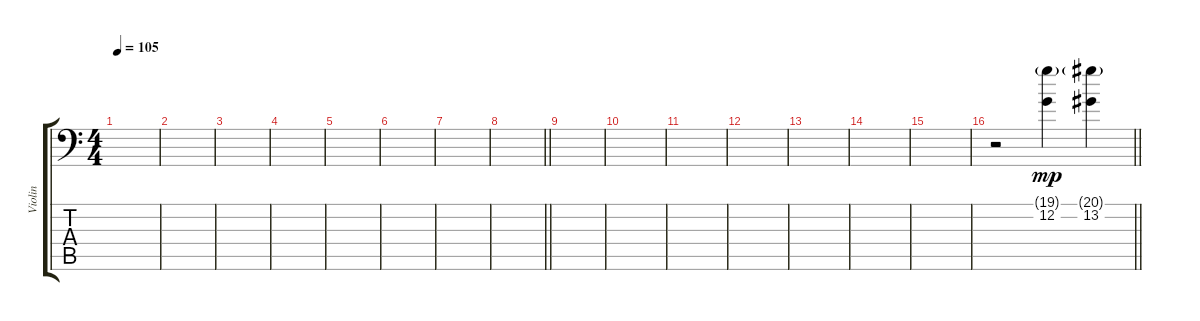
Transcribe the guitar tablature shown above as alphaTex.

\track ("Violin" "Violin") {instrument violin}
\staff {score tabs}
\tuning (C4 G3 Eb3 Bb2 F2 Bb1) {hide}
\ts (4 4)
\tempo 105
\clef f4
\ks c
|
|
|
|
|
|
|
\barLineRight lightlight
|
|
|
|
|
|
|
|
\barLineRight lightlight
r.2 (19.1{g} 12.2).4{dy mp} (20.1{g} 13.2).4
